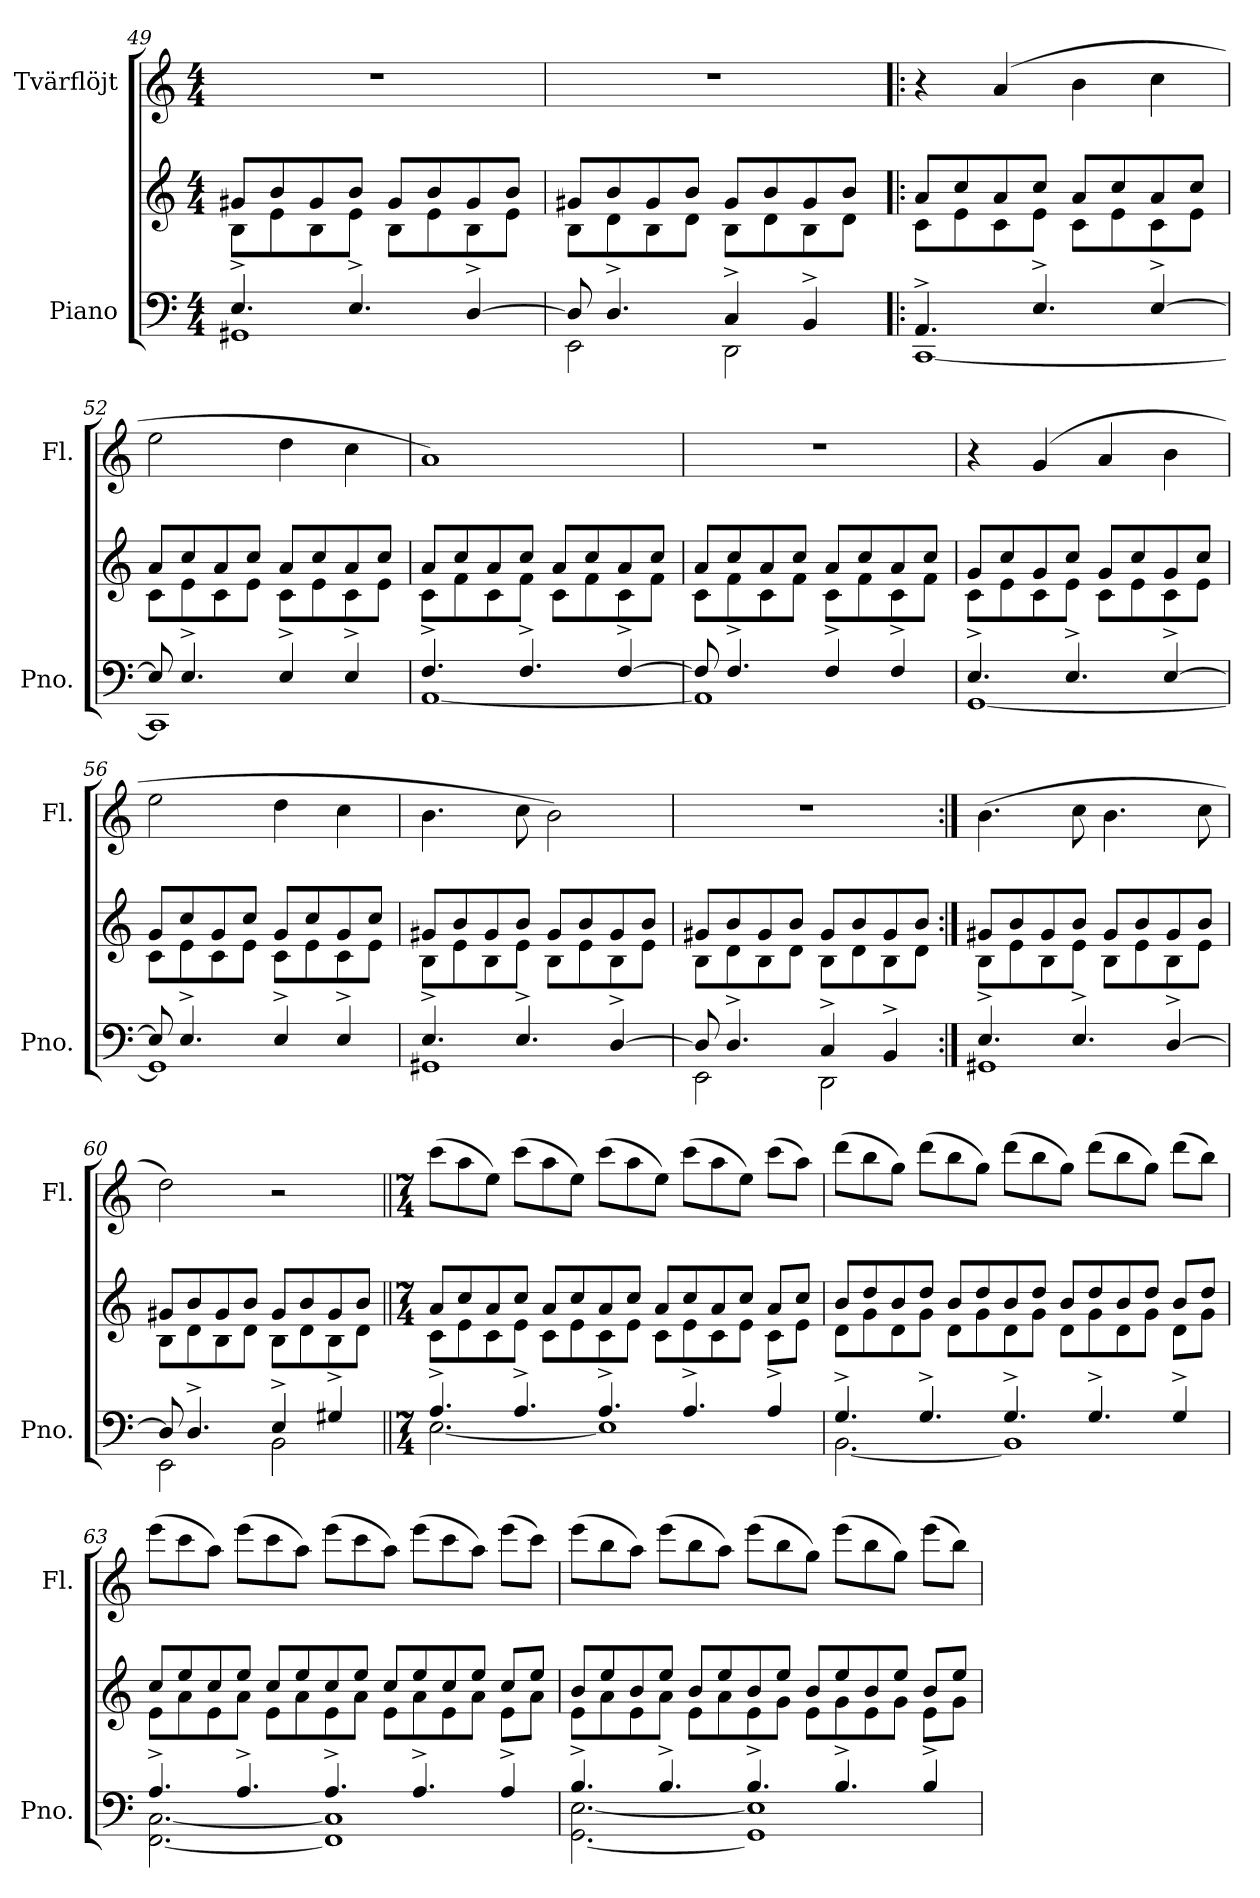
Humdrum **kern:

**kern	**kern	**kern
*part2	*part2	*part1
*staff3	*staff2	*staff1
*I"Piano	*	*I"Tvärflöjt
*I'Pno.	*	*I'Fl.
!!LO:LB:g=z
*clefF4	*clefG2	*clefG2
*k[]	*k[]	*k[]
*M4/4	*M4/4	*M4/4
=49	=49	=49
*^	*^	*
4.E^/	1GG#X	8g#X/L	8B\L	1r
.	.	8b/	8e\	.
.	.	8g#/	8B\	.
4.E^/	.	8b/J	8e\J	.
.	.	8g#/L	8B\L	.
.	.	8b/	8e\	.
[4D^/	.	8g#/	8B\	.
.	.	8b/J	8e\J	.
=50	=50	=50	=50	=50
8D/]	2EE\	8g#X/L	8B\L	1r
4.D^/	.	8b/	8d\	.
.	.	8g#/	8B\	.
.	.	8b/J	8d\J	.
4C^/	2DD\	8g#/L	8B\L	.
.	.	8b/	8d\	.
4BB^/	.	8g#/	8B\	.
.	.	8b/J	8d\J	.
=51!|:	=51!|:	=51!|:	=51!|:	=51!|:
4.AA^/	[1CC	8a/L	8c\L	4r
.	.	8cc/	8e\	.
.	.	8a/	8c\	(4a/
4.E^/	.	8cc/J	8e\J	.
.	.	8a/L	8c\L	4b\
.	.	8cc/	8e\	.
[4E^/	.	8a/	8c\	4cc\
.	.	8cc/J	8e\J	.
=52	=52	=52	=52	=52
8E/]	1CC]	8a/L	8c\L	2ee\
4.E^/	.	8cc/	8e\	.
.	.	8a/	8c\	.
.	.	8cc/J	8e\J	.
4E^/	.	8a/L	8c\L	4dd\
.	.	8cc/	8e\	.
4E^/	.	8a/	8c\	4cc\
.	.	8cc/J	8e\J	.
!!LO:PB:g=z
=53	=53	=53	=53	=53
4.F^/	[1AA	8a/L	8c\L	1a)
.	.	8cc/	8f\	.
.	.	8a/	8c\	.
4.F^/	.	8cc/J	8f\J	.
.	.	8a/L	8c\L	.
.	.	8cc/	8f\	.
[4F^/	.	8a/	8c\	.
.	.	8cc/J	8f\J	.
=54	=54	=54	=54	=54
8F/]	1AA]	8a/L	8c\L	1r
4.F^/	.	8cc/	8f\	.
.	.	8a/	8c\	.
.	.	8cc/J	8f\J	.
4F^/	.	8a/L	8c\L	.
.	.	8cc/	8f\	.
4F^/	.	8a/	8c\	.
.	.	8cc/J	8f\J	.
=55	=55	=55	=55	=55
4.E^/	[1GG	8g/L	8c\L	4r
.	.	8cc/	8e\	.
.	.	8g/	8c\	(4g/
4.E^/	.	8cc/J	8e\J	.
.	.	8g/L	8c\L	4a/
.	.	8cc/	8e\	.
[4E^/	.	8g/	8c\	4b\
.	.	8cc/J	8e\J	.
=56	=56	=56	=56	=56
8E/]	1GG]	8g/L	8c\L	2ee\
4.E^/	.	8cc/	8e\	.
.	.	8g/	8c\	.
.	.	8cc/J	8e\J	.
4E^/	.	8g/L	8c\L	4dd\
.	.	8cc/	8e\	.
4E^/	.	8g/	8c\	4cc\
.	.	8cc/J	8e\J	.
!!LO:LB:g=z
=57	=57	=57	=57	=57
4.E^/	1GG#X	8g#X/L	8B\L	4.b\
.	.	8b/	8e\	.
.	.	8g#/	8B\	.
4.E^/	.	8b/J	8e\J	8cc\
.	.	8g#/L	8B\L	2b\)
.	.	8b/	8e\	.
[4D^/	.	8g#/	8B\	.
.	.	8b/J	8e\J	.
=58	=58	=58	=58	=58
8D/]	2EE\	8g#X/L	8B\L	1r
4.D^/	.	8b/	8d\	.
.	.	8g#/	8B\	.
.	.	8b/J	8d\J	.
4C^/	2DD\	8g#/L	8B\L	.
.	.	8b/	8d\	.
4BB^/	.	8g#/	8B\	.
.	.	8b/J	8d\J	.
=59:|!	=59:|!	=59:|!	=59:|!	=59:|!
4.E^/	1GG#X	8g#X/L	8B\L	(4.b\
.	.	8b/	8e\	.
.	.	8g#/	8B\	.
4.E^/	.	8b/J	8e\J	8cc\
.	.	8g#/L	8B\L	4.b\
.	.	8b/	8e\	.
[4D^/	.	8g#/	8B\	.
.	.	8b/J	8e\J	8cc\
=60	=60	=60	=60	=60
8D/]	2EE\	8g#X/L	8B\L	2dd\)
4.D^/	.	8b/	8d\	.
.	.	8g#/	8B\	.
.	.	8b/J	8d\J	.
4E^/	2BB\	8g#/L	8B\L	2r
.	.	8b/	8d\	.
4G#X^/	.	8g#/	8B\	.
.	.	8b/J	8d\J	.
!!LO:LB:g=z
=61||	=61||	=61||	=61||	=61||
*M7/4	*	*M7/4	*	*M7/4
4.A^/	[2.E\	8a/L	8c\L	(8ccc\L
.	.	8cc/	8e\	8aa\
.	.	8a/	8c\	8ee\J)
4.A^/	.	8cc/J	8e\J	(8ccc\L
.	.	8a/L	8c\L	8aa\
.	.	8cc/	8e\	8ee\J)
4.A^/	1E]	8a/	8c\	(8ccc\L
.	.	8cc/J	8e\J	8aa\
.	.	8a/L	8c\L	8ee\J)
4.A^/	.	8cc/	8e\	(8ccc\L
.	.	8a/	8c\	8aa\
.	.	8cc/J	8e\J	8ee\J)
4A^/	.	8a/L	8c\L	(8ccc\L
.	.	8cc/J	8e\J	8aa\J)
=62	=62	=62	=62	=62
4.G^/	[2.BB\	8b/L	8d\L	(8ddd\L
.	.	8dd/	8g\	8bb\
.	.	8b/	8d\	8gg\J)
4.G^/	.	8dd/J	8g\J	(8ddd\L
.	.	8b/L	8d\L	8bb\
.	.	8dd/	8g\	8gg\J)
4.G^/	1BB]	8b/	8d\	(8ddd\L
.	.	8dd/J	8g\J	8bb\
.	.	8b/L	8d\L	8gg\J)
4.G^/	.	8dd/	8g\	(8ddd\L
.	.	8b/	8d\	8bb\
.	.	8dd/J	8g\J	8gg\J)
4G^/	.	8b/L	8d\L	(8ddd\L
.	.	8dd/J	8g\J	8bb\J)
!!LO:LB:g=z
=63	=63	=63	=63	=63
4.A^/	[2.FF\ [2.C\	8cc/L	8e\L	(8eee\L
.	.	8ee/	8a\	8ccc\
.	.	8cc/	8e\	8aa\J)
4.A^/	.	8ee/J	8a\J	(8eee\L
.	.	8cc/L	8e\L	8ccc\
.	.	8ee/	8a\	8aa\J)
4.A^/	1FF] 1C]	8cc/	8e\	(8eee\L
.	.	8ee/J	8a\J	8ccc\
.	.	8cc/L	8e\L	8aa\J)
4.A^/	.	8ee/	8a\	(8eee\L
.	.	8cc/	8e\	8ccc\
.	.	8ee/J	8a\J	8aa\J)
4A^/	.	8cc/L	8e\L	(8eee\L
.	.	8ee/J	8a\J	8ccc\J)
=64	=64	=64	=64	=64
4.B^/	[2.GG\ [2.E\	8b/L	8e\L	(8eee\L
.	.	8ee/	8a\	8bb\
.	.	8b/	8e\	8aa\J)
4.B^/	.	8ee/J	8a\J	(8eee\L
.	.	8b/L	8e\L	8bb\
.	.	8ee/	8a\	8aa\J)
4.B^/	1GG] 1E]	8b/	8e\	(8eee\L
.	.	8ee/J	8g\J	8bb\
.	.	8b/L	8e\L	8gg\J)
4.B^/	.	8ee/	8g\	(8eee\L
.	.	8b/	8e\	8bb\
.	.	8ee/J	8g\J	8gg\J)
4B^/	.	8b/L	8e\L	(8eee\L
.	.	8ee/J	8g\J	8bb\J)
*v	*v	*	*	*
*	*v	*v	*
=	=	=
*-	*-	*-
